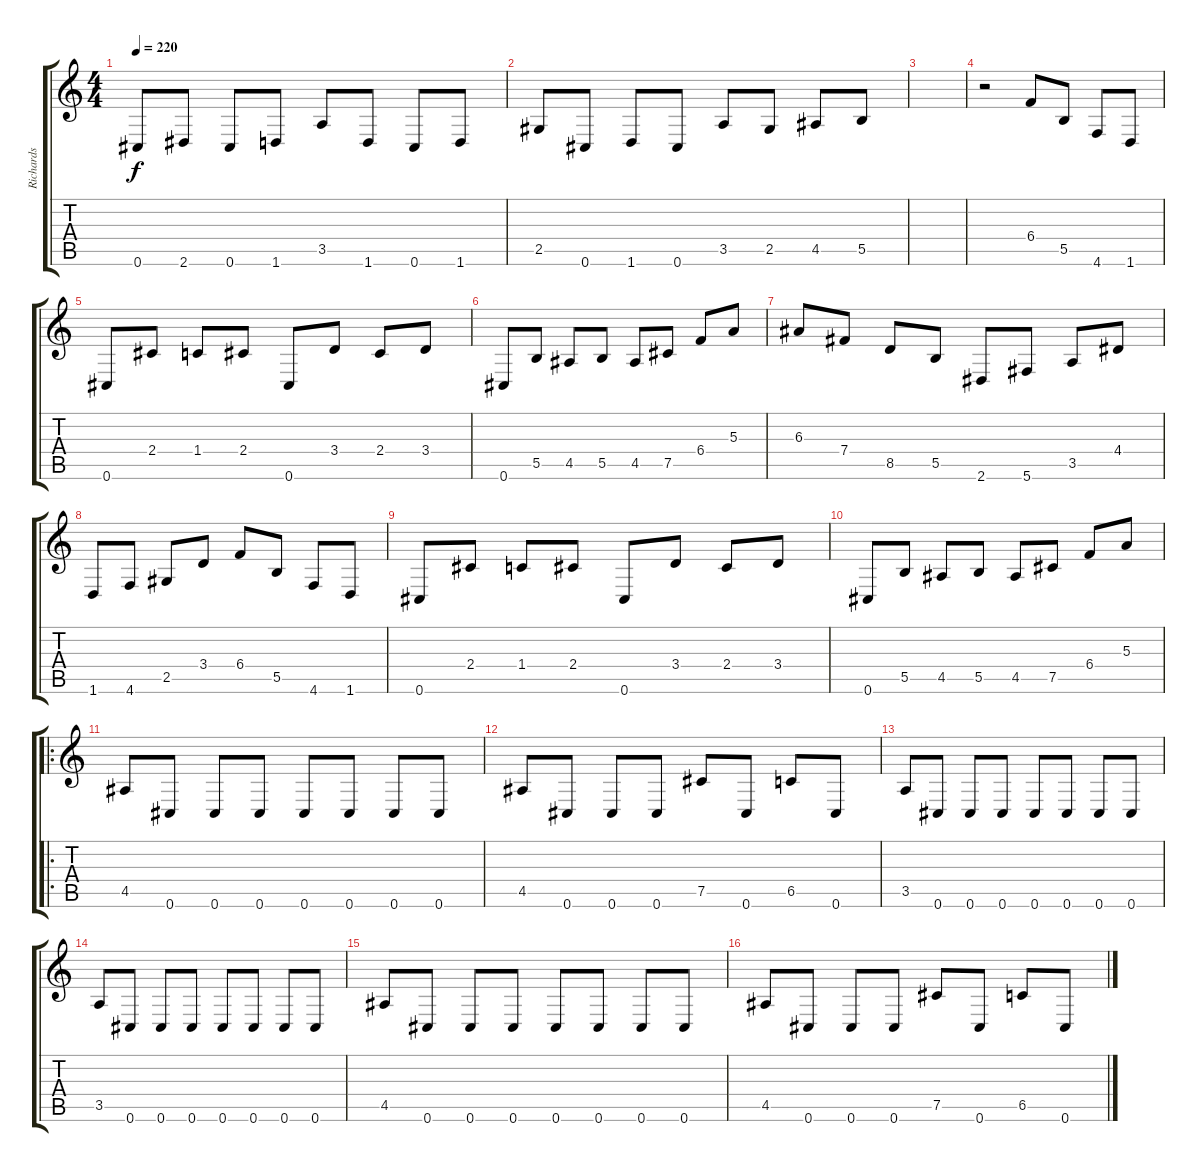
\track ("Richards" "Richards") {instrument electricbassfinger}
\staff {score tabs}
\tuning (Db4 Ab3 E3 B2 Gb2 Db2) {hide}
\ts (4 4)
\tempo 220
\clef g2
\ks c
0.6.8{dy f} 2.6.8 0.6.8 1.6.8 3.5.8 1.6.8 0.6.8 1.6.8 |
2.5.8 0.6.8 1.6.8 0.6.8 3.5.8 2.5.8 4.5.8 5.5.8 |
|
r.2 6.4.8 5.5.8 4.6.8 1.6.8 |
0.6.8 2.4.8 1.4.8 2.4.8 0.6.8 3.4.8 2.4.8 3.4.8 |
0.6.8 5.5.8 4.5.8 5.5.8 4.5.8 7.5.8 6.4.8 5.3.8 |
6.3.8 7.4.8 8.5.8 5.5.8 2.6.8 5.6.8 3.5.8 4.4.8 |
1.6.8 4.6.8 2.5.8 3.4.8 6.4.8 5.5.8 4.6.8 1.6.8 |
0.6.8 2.4.8 1.4.8 2.4.8 0.6.8 3.4.8 2.4.8 3.4.8 |
0.6.8 5.5.8 4.5.8 5.5.8 4.5.8 7.5.8 6.4.8 5.3.8 |
\ro
4.5.8 0.6.8 0.6.8 0.6.8 0.6.8 0.6.8 0.6.8 0.6.8 |
4.5.8 0.6.8 0.6.8 0.6.8 7.5.8 0.6.8 6.5.8 0.6.8 |
3.5.8 0.6.8 0.6.8 0.6.8 0.6.8 0.6.8 0.6.8 0.6.8 |
3.5.8 0.6.8 0.6.8 0.6.8 0.6.8 0.6.8 0.6.8 0.6.8 |
4.5.8 0.6.8 0.6.8 0.6.8 0.6.8 0.6.8 0.6.8 0.6.8 |
4.5.8 0.6.8 0.6.8 0.6.8 7.5.8 0.6.8 6.5.8 0.6.8
